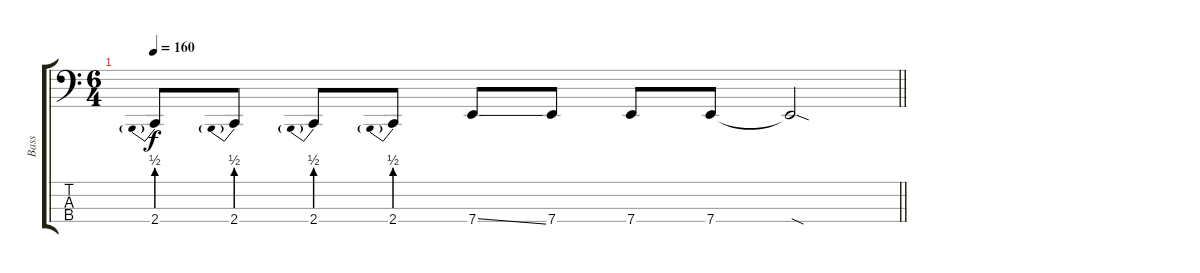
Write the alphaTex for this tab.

\track ("Bass" "Bass") {instrument electricbasspick}
\staff {score tabs}
\tuning (D2 A1 E1 A0) {hide}
\ts (6 4)
\tempo 160
\clef f4
\barLineRight lightlight
\ks c
2.4{be (prebend 0 2 60 2)}.8{dy f} 2.4{be (prebend 0 2 60 2)}.8 2.4{be (prebend 0 2 60 2)}.8 2.4{be (prebend 0 2 60 2)}.8 7.4{ss}.8 7.4.8 7.4.8 7.4.8 7.4{sod t}.2
